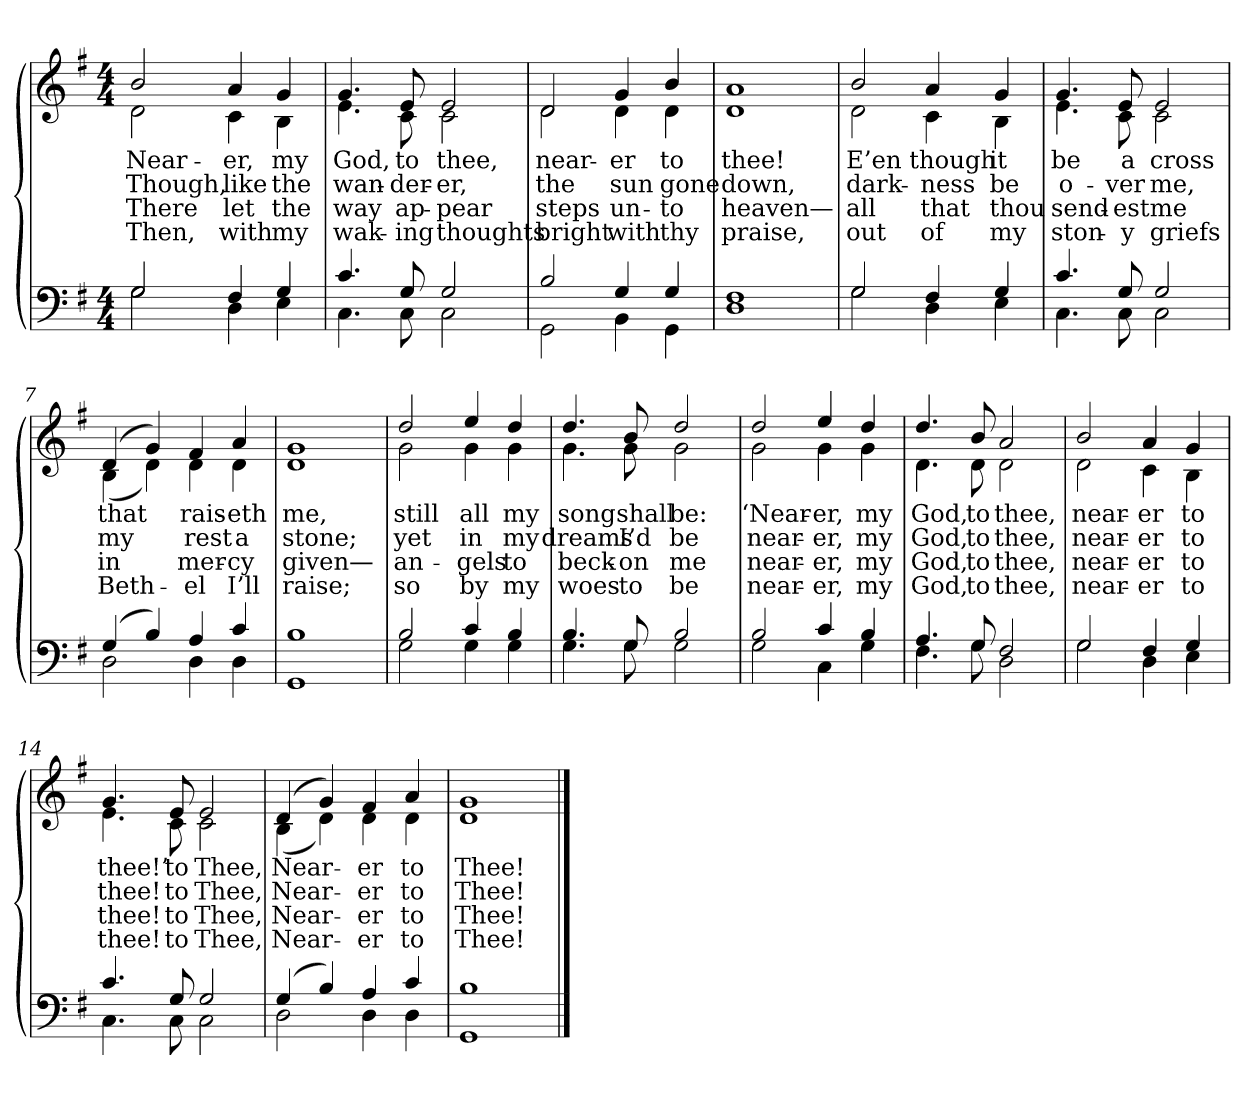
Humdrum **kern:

**kern	**kern	**text	**text	**text	**text
*part2	*part1	*part1	*part1	*part1	*part1
*staff2	*staff1	*staff1	*staff1	*staff1	*staff1
*clefF4	*clefG2	*	*	*	*
*k[f#]	*k[f#]	*	*	*	*
*M4/4	*M4/4	*	*	*	*
=1	=1	=1	=1	=1	=1
*^	*	*	*	*	*
!	!	!LO:TX:b:i:t=Verse	!	!	!	!
!	!	!	!LO:LY:b	!LO:LY:b	!LO:LY:b	!LO:LY:b
*	*	*^	*	*	*	*
2G/	2G\	2b/	2d\	Near-	Though,	There	Then,
!	!	!	!	!LO:LY:b	!LO:LY:b	!LO:LY:b	!LO:LY:b
4F#/	4D\	4a/	4c\	-er,	like	let	with
!	!	!	!	!LO:LY:b	!LO:LY:b	!LO:LY:b	!LO:LY:b
4G/	4E\	4g/	4B\	my	the	the	my
=2	=2	=2	=2	=2	=2	=2	=2
!	!	!	!	!LO:LY:b	!LO:LY:b	!LO:LY:b	!LO:LY:b
4.c/	4.C\	4.g/	4.e\	God,	wan-	way	wak-
!	!	!	!	!LO:LY:b	!LO:LY:b	!LO:LY:b	!LO:LY:b
8G/	8C\	8e/	8c\	to	-der-	ap-	-ing
!	!	!	!	!LO:LY:b	!LO:LY:b	!LO:LY:b	!LO:LY:b
2G/	2C\	2e/	2c\	thee,	-er,	-pear	thoughts
!!LO:LB:g=z	!!
=3	=3	=3	=3	=3	=3	=3	=3
!	!	!	!	!LO:LY:b	!LO:LY:b	!LO:LY:b	!LO:LY:b
2B/	2GG\	2d/	2d\	near-	the	steps	bright
!	!	!	!	!LO:LY:b	!LO:LY:b	!LO:LY:b	!LO:LY:b
4G/	4BB\	4g/	4d\	-er	sun	un-	with
!	!	!	!	!LO:LY:b	!LO:LY:b	!LO:LY:b	!LO:LY:b
4G/	4GG\	4b/	4d\	to	gone	-to	thy
=4	=4	=4	=4	=4	=4	=4	=4
!	!	!	!	!LO:LY:b	!LO:LY:b	!LO:LY:b	!LO:LY:b
1F#	1D	1a	1d	thee!	down,	heaven—	praise,
!!LO:LB:g=z	!!
=5	=5	=5	=5	=5	=5	=5	=5
!	!	!	!	!LO:LY:b	!LO:LY:b	!LO:LY:b	!LO:LY:b
2G/	2G\	2b/	2d\	E’en	dark-	all	out
!	!	!	!	!LO:LY:b	!LO:LY:b	!LO:LY:b	!LO:LY:b
4F#/	4D\	4a/	4c\	though	-ness	that	of
!	!	!	!	!LO:LY:b	!LO:LY:b	!LO:LY:b	!LO:LY:b
4G/	4E\	4g/	4B\	it	be	thou	my
=6	=6	=6	=6	=6	=6	=6	=6
!	!	!	!	!LO:LY:b	!LO:LY:b	!LO:LY:b	!LO:LY:b
4.c/	4.C\	4.g/	4.e\	be	o-	send-	ston-
!	!	!	!	!LO:LY:b	!LO:LY:b	!LO:LY:b	!LO:LY:b
8G/	8C\	8e/	8c\	a	-ver	-est	-y
!	!	!	!	!LO:LY:b	!LO:LY:b	!LO:LY:b	!LO:LY:b
2G/	2C\	2e/	2c\	cross	me,	me	griefs
!!LO:LB:g=z	!!
=7	=7	=7	=7	=7	=7	=7	=7
!	!	!	!	!LO:LY:b	!LO:LY:b	!LO:LY:b	!LO:LY:b
(>4G/	2D\	(>4d/	(<4B\	that	my	in	Beth-
4B/)	.	4g/)	4d\)	.	.	.	.
!	!	!	!	!LO:LY:b	!LO:LY:b	!LO:LY:b	!LO:LY:b
4A/	4D\	4f#/	4d\	rais-	rest	mer-	-el
!	!	!	!	!LO:LY:b	!LO:LY:b	!LO:LY:b	!LO:LY:b
4c/	4D\	4a/	4d\	-eth	a	-cy	I’ll
=8	=8	=8	=8	=8	=8	=8	=8
!	!	!	!	!LO:LY:b	!LO:LY:b	!LO:LY:b	!LO:LY:b
1B	1GG	1g	1d	me,	stone;	given—	raise;
!!LO:LB:g=z	!!
=9	=9	=9	=9	=9	=9	=9	=9
!	!	!	!	!LO:LY:b	!LO:LY:b	!LO:LY:b	!LO:LY:b
2B/	2G\	2dd/	2g\	still	yet	an-	so
!	!	!	!	!LO:LY:b	!LO:LY:b	!LO:LY:b	!LO:LY:b
4c/	4G\	4ee/	4g\	all	in	-gels	by
!	!	!	!	!LO:LY:b	!LO:LY:b	!LO:LY:b	!LO:LY:b
4B/	4G\	4dd/	4g\	my	my	to	my
=10	=10	=10	=10	=10	=10	=10	=10
!	!	!	!	!LO:LY:b	!LO:LY:b	!LO:LY:b	!LO:LY:b
4.B/	4.G\	4.dd/	4.g\	song	dreams	beck-	woes
!	!	!	!	!LO:LY:b	!LO:LY:b	!LO:LY:b	!LO:LY:b
8G/	8G\	8b/	8g\	shall	I’d	-on	to
!	!	!	!	!LO:LY:b	!LO:LY:b	!LO:LY:b	!LO:LY:b
2B/	2G\	2dd/	2g\	be:	be	me	be
!!LO:LB:g=z	!!
=11	=11	=11	=11	=11	=11	=11	=11
!	!	!	!	!LO:LY:b	!LO:LY:b	!LO:LY:b	!LO:LY:b
2B/	2G\	2dd/	2g\	‘Near-	near-	near-	near-
!	!	!	!	!LO:LY:b	!LO:LY:b	!LO:LY:b	!LO:LY:b
4c/	4C\	4ee/	4g\	-er,	-er,	-er,	-er,
!	!	!	!	!LO:LY:b	!LO:LY:b	!LO:LY:b	!LO:LY:b
4B/	4G\	4dd/	4g\	my	my	my	my
=12	=12	=12	=12	=12	=12	=12	=12
!	!	!	!	!LO:LY:b	!LO:LY:b	!LO:LY:b	!LO:LY:b
4.A/	4.F#\	4.dd/	4.d\	God,	God,	God,	God,
!	!	!	!	!LO:LY:b	!LO:LY:b	!LO:LY:b	!LO:LY:b
8G/	8G\	8b/	8d\	to	to	to	to
!	!	!	!	!LO:LY:b	!LO:LY:b	!LO:LY:b	!LO:LY:b
2F#/	2D\	2a/	2d\	thee,	thee,	thee,	thee,
!!LO:LB:g=z	!!
=13	=13	=13	=13	=13	=13	=13	=13
!	!	!	!	!LO:LY:b	!LO:LY:b	!LO:LY:b	!LO:LY:b
2G/	2G\	2b/	2d\	near-	near-	near-	near-
!	!	!	!	!LO:LY:b	!LO:LY:b	!LO:LY:b	!LO:LY:b
4F#/	4D\	4a/	4c\	-er	-er	-er	-er
!	!	!	!	!LO:LY:b	!LO:LY:b	!LO:LY:b	!LO:LY:b
4G/	4E\	4g/	4B\	to	to	to	to
=14	=14	=14	=14	=14	=14	=14	=14
!	!	!	!	!LO:LY:b	!LO:LY:b	!LO:LY:b	!LO:LY:b
4.c/	4.C\	4.g/	4.e\	thee!’	thee!	thee!	thee!
!	!	!	!	!LO:LY:b	!LO:LY:b	!LO:LY:b	!LO:LY:b
8G/	8C\	8e/	8c\	to	to	to	to
!	!	!	!	!LO:LY:b	!LO:LY:b	!LO:LY:b	!LO:LY:b
2G/	2C\	2e/	2c\	Thee,	Thee,	Thee,	Thee,
!!LO:LB:g=z	!!
=15	=15	=15	=15	=15	=15	=15	=15
!	!	!	!	!LO:LY:b	!LO:LY:b	!LO:LY:b	!LO:LY:b
(>4G/	2D\	(>4d/	(<4B\	Near-	Near-	Near-	Near-
4B/)	.	4g/)	4d\)	.	.	.	.
!	!	!	!	!LO:LY:b	!LO:LY:b	!LO:LY:b	!LO:LY:b
4A/	4D\	4f#/	4d\	-er	-er	-er	-er
!	!	!	!	!LO:LY:b	!LO:LY:b	!LO:LY:b	!LO:LY:b
4c/	4D\	4a/	4d\	to	to	to	to
=16	=16	=16	=16	=16	=16	=16	=16
!	!	!	!	!LO:LY:b	!LO:LY:b	!LO:LY:b	!LO:LY:b
1B	1GG	1g	1d	Thee!	Thee!	Thee!	Thee!
*v	*v	*	*	*	*	*	*
*	*v	*v	*	*	*	*
==	==	==	==	==	==
*-	*-	*-	*-	*-	*-
